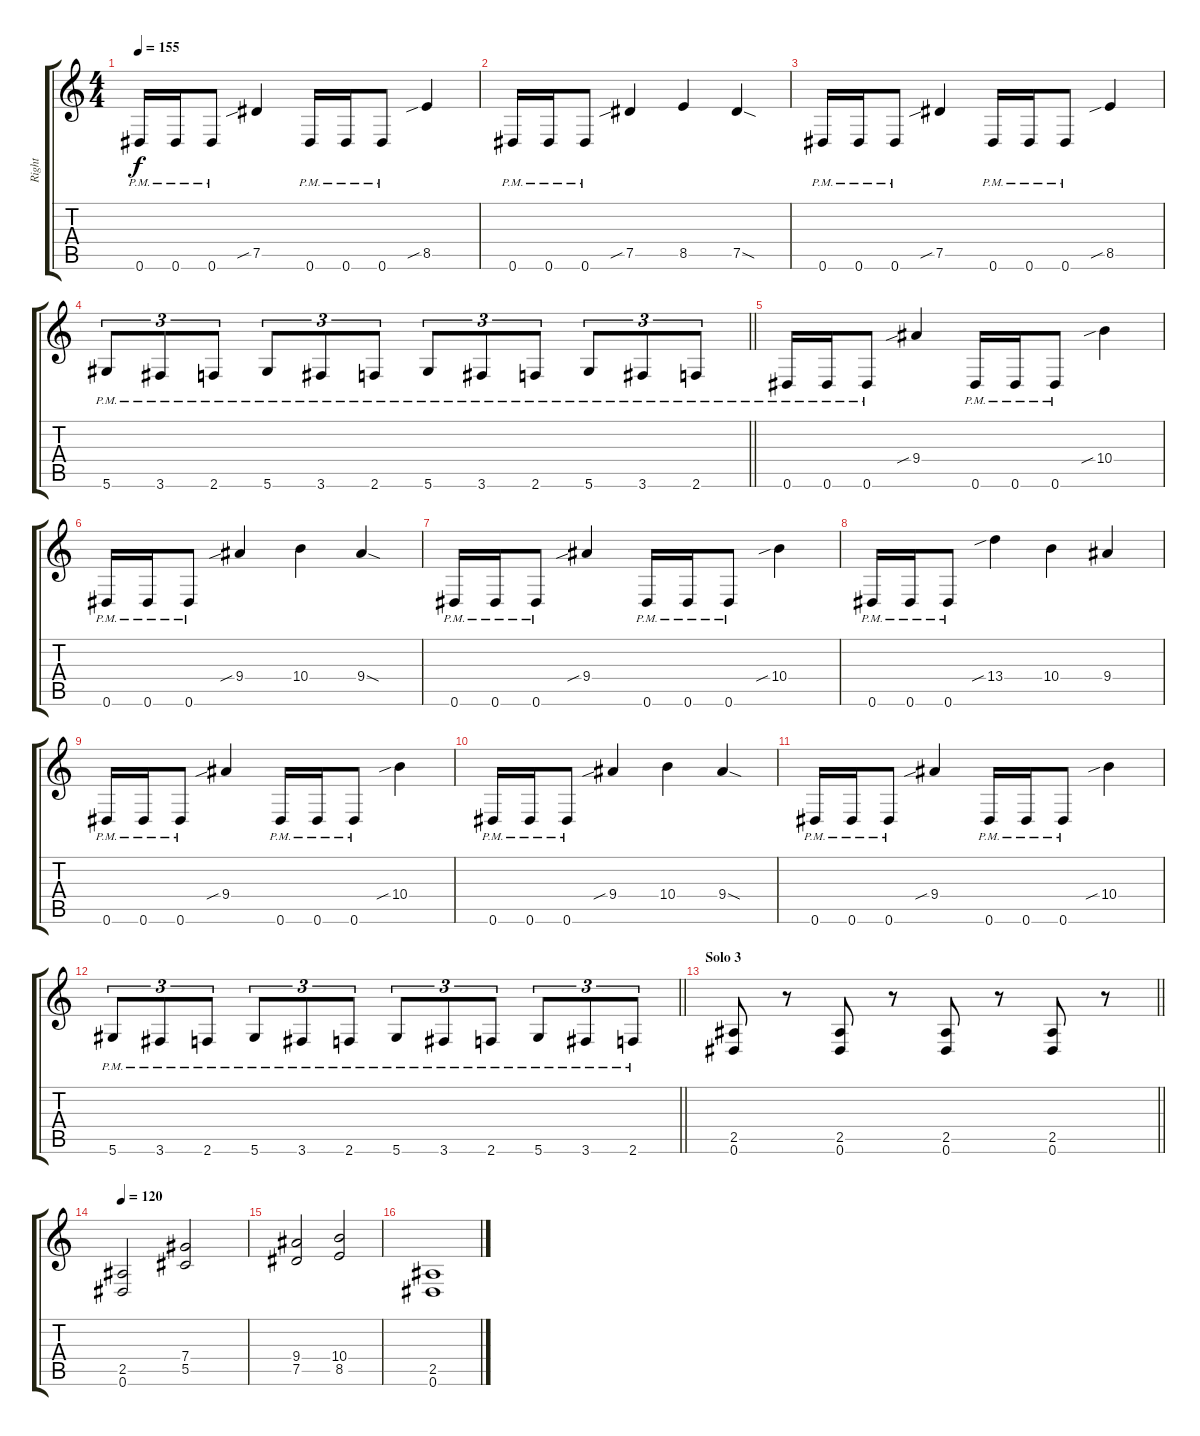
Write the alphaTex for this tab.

\track ("Right" "Right") {instrument distortionguitar}
\staff {score tabs}
\tuning (Eb4 Bb3 Gb3 Db3 Ab2 Eb2) {hide}
\ts (4 4)
\tempo 155
\clef g2
\ks c
0.6{pm}.16{dy f} 0.6{pm}.16 0.6{pm}.8 7.5{sib}.4 0.6{pm}.16 0.6{pm}.16 0.6{pm}.8 8.5{sib}.4 |
0.6{pm}.16 0.6{pm}.16 0.6{pm}.8 7.5{sib}.4 8.5.4 7.5{sod}.4 |
0.6{pm}.16 0.6{pm}.16 0.6{pm}.8 7.5{sib}.4 0.6{pm}.16 0.6{pm}.16 0.6{pm}.8 8.5{sib}.4 |
\barLineRight lightlight
5.6{pm}.8{tu (3 2)} 3.6{pm}.8{tu (3 2)} 2.6{pm}.8{tu (3 2)} 5.6{pm}.8{tu (3 2)} 3.6{pm}.8{tu (3 2)} 2.6{pm}.8{tu (3 2)} 5.6{pm}.8{tu (3 2)} 3.6{pm}.8{tu (3 2)} 2.6{pm}.8{tu (3 2)} 5.6{pm}.8{tu (3 2)} 3.6{pm}.8{tu (3 2)} 2.6{pm}.8{tu (3 2)} |
0.6{pm}.16 0.6{pm}.16 0.6{pm}.8 9.4{sib}.4 0.6{pm}.16 0.6{pm}.16 0.6{pm}.8 10.4{sib}.4 |
0.6{pm}.16 0.6{pm}.16 0.6{pm}.8 9.4{sib}.4 10.4.4 9.4{sod}.4 |
0.6{pm}.16 0.6{pm}.16 0.6{pm}.8 9.4{sib}.4 0.6{pm}.16 0.6{pm}.16 0.6{pm}.8 10.4{sib}.4 |
0.6{pm}.16 0.6{pm}.16 0.6{pm}.8 13.4{sib}.4 10.4.4 9.4.4 |
0.6{pm}.16 0.6{pm}.16 0.6{pm}.8 9.4{sib}.4 0.6{pm}.16 0.6{pm}.16 0.6{pm}.8 10.4{sib}.4 |
0.6{pm}.16 0.6{pm}.16 0.6{pm}.8 9.4{sib}.4 10.4.4 9.4{sod}.4 |
0.6{pm}.16 0.6{pm}.16 0.6{pm}.8 9.4{sib}.4 0.6{pm}.16 0.6{pm}.16 0.6{pm}.8 10.4{sib}.4 |
\barLineRight lightlight
5.6{pm}.8{tu (3 2)} 3.6{pm}.8{tu (3 2)} 2.6{pm}.8{tu (3 2)} 5.6{pm}.8{tu (3 2)} 3.6{pm}.8{tu (3 2)} 2.6{pm}.8{tu (3 2)} 5.6{pm}.8{tu (3 2)} 3.6{pm}.8{tu (3 2)} 2.6{pm}.8{tu (3 2)} 5.6{pm}.8{tu (3 2)} 3.6{pm}.8{tu (3 2)} 2.6{pm}.8{tu (3 2)} |
\section ("" "Solo 3")
\barLineRight lightlight
(2.5 0.6).8 r.8 (2.5 0.6).8 r.8 (2.5 0.6).8 r.8 (2.5 0.6).8 r.8 |
\tempo 120
(2.5 0.6).2 (7.4 5.5).2 |
(9.4 7.5).2 (10.4 8.5).2 |
(2.5 0.6).1
